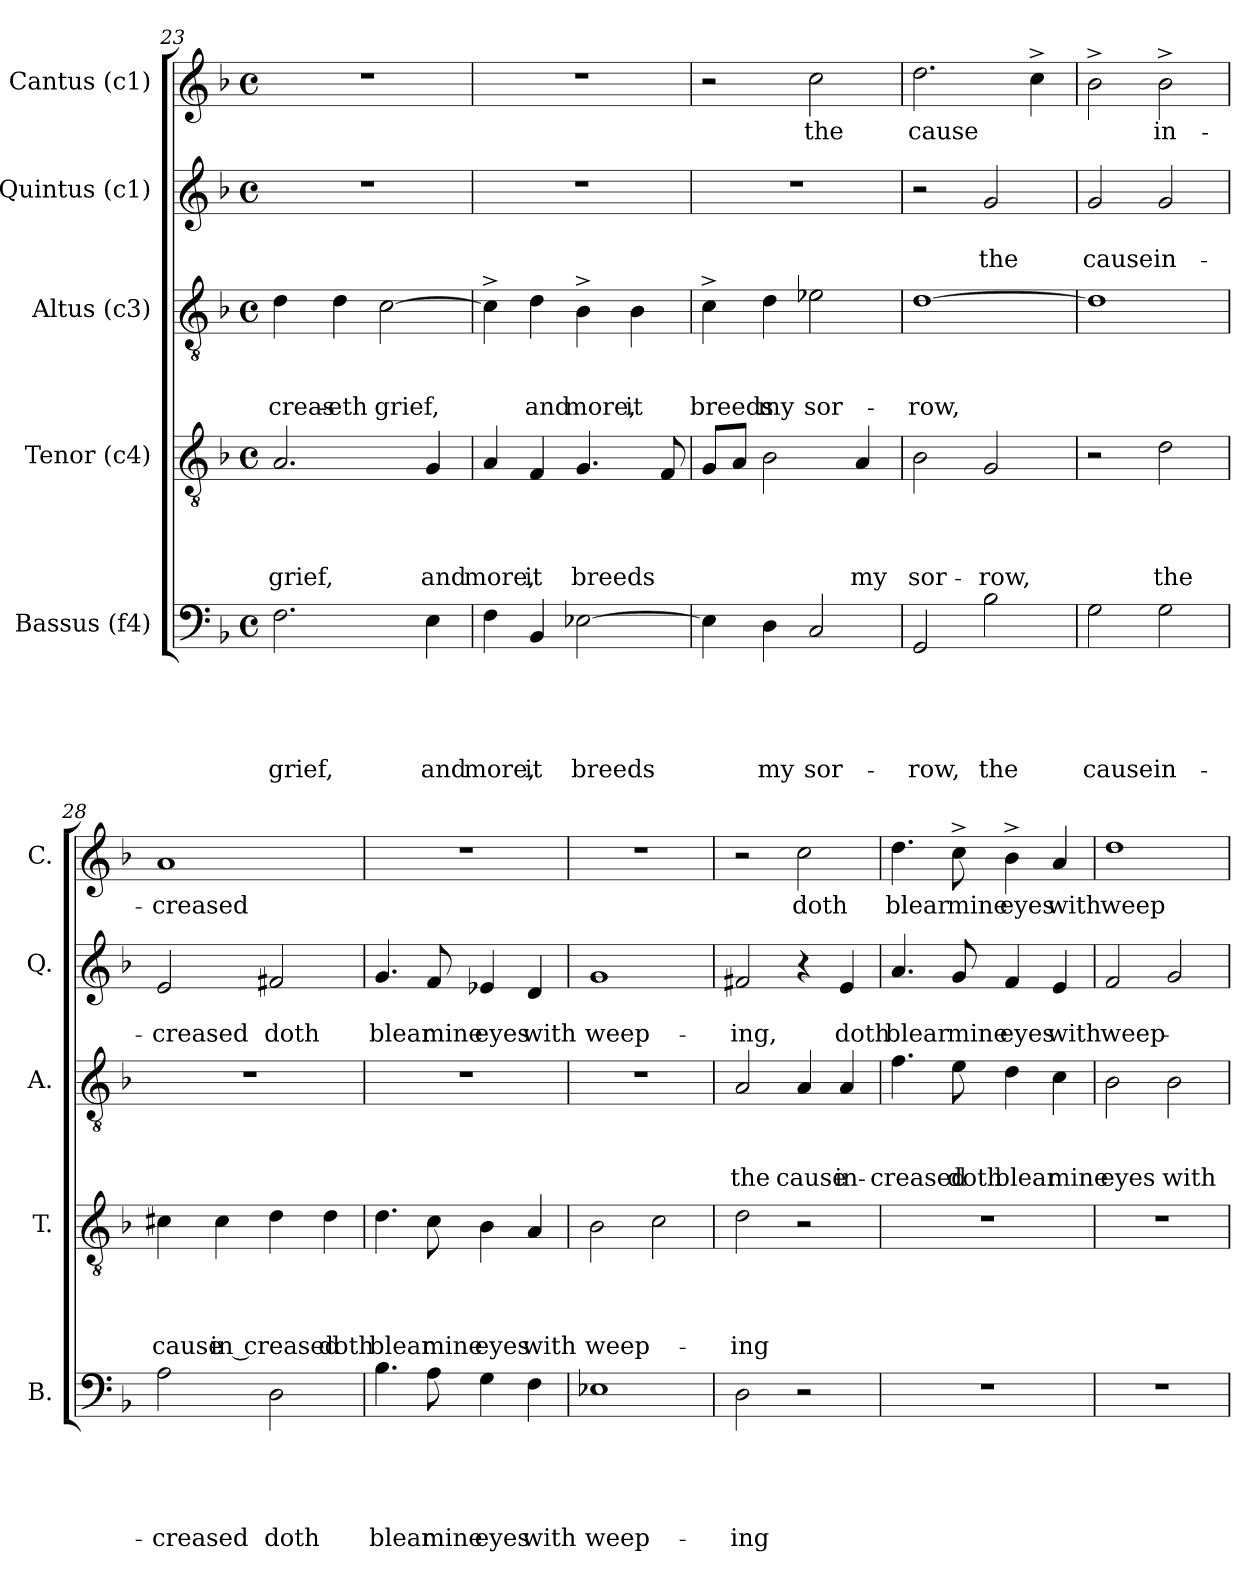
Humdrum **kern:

**kern	**text	**text	**text	**text	**text	**kern	**text	**text	**text	**text	**kern	**text	**text	**text	**kern	**text	**text	**kern	**text
*part5	*part5	*part5	*part5	*part5	*part5	*part4	*part4	*part4	*part4	*part4	*part3	*part3	*part3	*part3	*part2	*part2	*part2	*part1	*part1
*staff5	*staff5	*staff5	*staff5	*staff5	*staff5	*staff4	*staff4	*staff4	*staff4	*staff4	*staff3	*staff3	*staff3	*staff3	*staff2	*staff2	*staff2	*staff1	*staff1
*I"Bassus (f4)	*	*	*	*	*	*I"Tenor (c4)	*	*	*	*	*I"Altus (c3)	*	*	*	*I"Quintus (c1)	*	*	*I"Cantus (c1)	*
*I'B.	*	*	*	*	*	*I'T.	*	*	*	*	*I'A.	*	*	*	*I'Q.	*	*	*I'C.	*
*clefF4	*	*	*	*	*	*clefGv2	*	*	*	*	*clefGv2	*	*	*	*clefG2	*	*	*clefG2	*
*k[b-]	*	*	*	*	*	*k[b-]	*	*	*	*	*k[b-]	*	*	*	*k[b-]	*	*	*k[b-]	*
*F:	*	*	*	*	*	*F:	*	*	*	*	*F:	*	*	*	*F:	*	*	*F:	*
*M4/4	*	*	*	*	*	*M4/4	*	*	*	*	*M4/4	*	*	*	*M4/4	*	*	*M4/4	*
*met(c)	*	*	*	*	*	*met(c)	*	*	*	*	*met(c)	*	*	*	*met(c)	*	*	*met(c)	*
=23	=23	=23	=23	=23	=23	=23	=23	=23	=23	=23	=23	=23	=23	=23	=23	=23	=23	=23	=23
!	!	!	!	!	!LO:LY:b	!	!	!	!	!LO:LY:b	!	!	!	!LO:LY:b	!	!	!	!	!
2.F\	.	.	.	.	grief,	2.A/	.	.	.	grief,	4d\	.	.	-creas-	1r	.	.	1r	.
!	!	!	!	!	!	!	!	!	!	!	!	!	!	!LO:LY:b:rj	!	!	!	!	!
.	.	.	.	.	.	.	.	.	.	.	4d\	.	.	-eth	.	.	.	.	.
!	!	!	!	!	!	!	!	!	!	!	!	!	!	!LO:LY:b	!	!	!	!	!
.	.	.	.	.	.	.	.	.	.	.	[>2c\	.	.	grief,	.	.	.	.	.
!	!	!	!	!	!LO:LY:b	!	!	!	!	!LO:LY:b	!	!	!	!	!	!	!	!	!
4E\	.	.	.	.	and	4G/	.	.	.	and	.	.	.	.	.	.	.	.	.
=24	=24	=24	=24	=24	=24	=24	=24	=24	=24	=24	=24	=24	=24	=24	=24	=24	=24	=24	=24
!	!	!	!	!	!LO:LY:b	!	!	!	!	!LO:LY:b	!	!	!	!	!	!	!	!	!
4F\	.	.	.	.	more,	4A/	.	.	.	more,	4c^>\]	.	.	.	1r	.	.	1r	.
!	!	!	!	!	!LO:LY:b	!	!	!	!	!LO:LY:b	!	!	!	!LO:LY:b	!	!	!	!	!
4BB-/	.	.	.	.	it	4F/	.	.	.	it	4d\	.	.	and	.	.	.	.	.
!	!	!	!	!	!LO:LY:b	!	!	!	!	!LO:LY:b	!	!	!	!LO:LY:b	!	!	!	!	!
[>2E-X\	.	.	.	.	breeds	4.G/	.	.	.	breeds	4B-^>\	.	.	more,	.	.	.	.	.
!	!	!	!	!	!	!	!	!	!	!	!	!	!	!LO:LY:b	!	!	!	!	!
.	.	.	.	.	.	.	.	.	.	.	4B-\	.	.	it	.	.	.	.	.
.	.	.	.	.	.	8F/	.	.	.	.	.	.	.	.	.	.	.	.	.
=25	=25	=25	=25	=25	=25	=25	=25	=25	=25	=25	=25	=25	=25	=25	=25	=25	=25	=25	=25
!	!	!	!	!	!	!	!	!	!	!	!	!	!	!LO:LY:b	!	!	!	!	!
4E-\]	.	.	.	.	.	8G/L	.	.	.	.	4c^>\	.	.	breeds	1r	.	.	2r	.
.	.	.	.	.	.	8A/J	.	.	.	.	.	.	.	.	.	.	.	.	.
!	!	!	!	!	!LO:LY:b	!	!	!	!	!	!	!	!	!LO:LY:b	!	!	!	!	!
4D\	.	.	.	.	my	2B-\	.	.	.	.	4d\	.	.	my	.	.	.	.	.
!	!	!	!	!	!LO:LY:b	!	!	!	!	!	!	!	!	!LO:LY:b	!	!	!	!	!LO:LY:b
2C/	.	.	.	.	sor-	.	.	.	.	.	2e-X\	.	.	sor-	.	.	.	2cc\	the
!	!	!	!	!	!	!	!	!	!	!LO:LY:b	!	!	!	!	!	!	!	!	!
.	.	.	.	.	.	4A/	.	.	.	my	.	.	.	.	.	.	.	.	.
=26	=26	=26	=26	=26	=26	=26	=26	=26	=26	=26	=26	=26	=26	=26	=26	=26	=26	=26	=26
!	!	!	!	!	!LO:LY:b	!	!	!	!	!LO:LY:b	!	!	!	!LO:LY:b	!	!	!	!	!LO:LY:b
2GG/	.	.	.	.	-row,	2B-\	.	.	.	sor-	[>1d	.	.	-row,	2r	.	.	2.dd\	cause
!	!	!	!	!	!LO:LY:b	!	!	!	!	!LO:LY:b	!	!	!	!	!	!	!LO:LY:b	!	!
2B-\	.	.	.	.	the	2G/	.	.	.	-row,	.	.	.	.	2g/	.	the	.	.
.	.	.	.	.	.	.	.	.	.	.	.	.	.	.	.	.	.	4cc^>\	.
=27	=27	=27	=27	=27	=27	=27	=27	=27	=27	=27	=27	=27	=27	=27	=27	=27	=27	=27	=27
!	!	!	!	!	!LO:LY:b	!	!	!	!	!	!	!	!	!	!	!	!LO:LY:b	!	!
2G\	.	.	.	.	cause	2r	.	.	.	.	1d]	.	.	.	2g/	.	cause	2b-^>\	.
!	!	!	!	!	!LO:LY:b	!	!	!	!	!LO:LY:b	!	!	!	!	!	!	!LO:LY:b	!	!LO:LY:b
2G\	.	.	.	.	in-	2d\	.	.	.	the	.	.	.	.	2g/	.	in-	2b-^>\	in-
!!LO:LB:g=z
=28	=28	=28	=28	=28	=28	=28	=28	=28	=28	=28	=28	=28	=28	=28	=28	=28	=28	=28	=28
!	!	!	!	!	!LO:LY:b	!	!	!	!	!LO:LY:b	!	!	!	!	!	!	!LO:LY:b	!	!LO:LY:b
2A\	.	.	.	.	-creased	4c#X\	.	.	.	cause	1r	.	.	.	2e/	.	-creased	1a	-creased
!	!	!	!	!	!	!	!	!	!	!LO:LY:b	!	!	!	!	!	!	!	!	!
.	.	.	.	.	.	4c#\	.	.	.	in creased	.	.	.	.	.	.	.	.	.
!	!	!	!	!	!LO:LY:b	!	!	!	!	!	!	!	!	!	!	!	!LO:LY:b	!	!
2D\	.	.	.	.	doth	4d\	.	.	.	.	.	.	.	.	2f#X/	.	doth	.	.
!	!	!	!	!	!	!	!	!	!	!LO:LY:b	!	!	!	!	!	!	!	!	!
.	.	.	.	.	.	4d\	.	.	.	doth	.	.	.	.	.	.	.	.	.
=29	=29	=29	=29	=29	=29	=29	=29	=29	=29	=29	=29	=29	=29	=29	=29	=29	=29	=29	=29
!	!	!	!	!	!LO:LY:b	!	!	!	!	!LO:LY:b	!	!	!	!	!	!	!LO:LY:b	!	!
4.B-\	.	.	.	.	blear	4.d\	.	.	.	blear	1r	.	.	.	4.g/	.	blear	1r	.
!	!	!	!	!	!LO:LY:b	!	!	!	!	!LO:LY:b	!	!	!	!	!	!	!LO:LY:b	!	!
8A\	.	.	.	.	mine	8c\	.	.	.	mine	.	.	.	.	8f/	.	mine	.	.
!	!	!	!	!	!LO:LY:b	!	!	!	!	!LO:LY:b	!	!	!	!	!	!	!LO:LY:b	!	!
4G\	.	.	.	.	eyes	4B-\	.	.	.	eyes	.	.	.	.	4e-X/	.	eyes	.	.
!	!	!	!	!	!LO:LY:b	!	!	!	!	!LO:LY:b	!	!	!	!	!	!	!LO:LY:b	!	!
4F\	.	.	.	.	with	4A/	.	.	.	with	.	.	.	.	4d/	.	with	.	.
=30	=30	=30	=30	=30	=30	=30	=30	=30	=30	=30	=30	=30	=30	=30	=30	=30	=30	=30	=30
!	!	!	!	!	!LO:LY:b	!	!	!	!	!LO:LY:b	!	!	!	!	!	!	!LO:LY:b	!	!
1E-X	.	.	.	.	weep-	2B-\	.	.	.	weep-	1r	.	.	.	1g	.	weep-	1r	.
.	.	.	.	.	.	2c\	.	.	.	.	.	.	.	.	.	.	.	.	.
=31	=31	=31	=31	=31	=31	=31	=31	=31	=31	=31	=31	=31	=31	=31	=31	=31	=31	=31	=31
!	!	!	!	!	!LO:LY:b	!	!	!	!	!LO:LY:b	!	!	!	!LO:LY:b	!	!	!LO:LY:b	!	!
2D\	.	.	.	.	-ing	2d\	.	.	.	-ing	2A/	.	.	the	2f#X/	.	-ing,	2r	.
!	!	!	!	!	!	!	!	!	!	!	!	!	!	!LO:LY:b	!	!	!	!	!LO:LY:b
2r	.	.	.	.	.	2r	.	.	.	.	4A/	.	.	cause	4r	.	.	2cc\	doth
!	!	!	!	!	!	!	!	!	!	!	!	!	!	!LO:LY:b	!	!	!LO:LY:b	!	!
.	.	.	.	.	.	.	.	.	.	.	4A/	.	.	in-	4e/	.	doth	.	.
=32	=32	=32	=32	=32	=32	=32	=32	=32	=32	=32	=32	=32	=32	=32	=32	=32	=32	=32	=32
!	!	!	!	!	!	!	!	!	!	!	!	!	!	!LO:LY:b	!	!	!LO:LY:b	!	!LO:LY:b
1r	.	.	.	.	.	1r	.	.	.	.	4.f\	.	.	-creased	4.a/	.	blear	4.dd\	blear
!	!	!	!	!	!	!	!	!	!	!	!	!	!	!LO:LY:b	!	!	!LO:LY:b	!	!LO:LY:b
.	.	.	.	.	.	.	.	.	.	.	8e\	.	.	doth	8g/	.	mine	8cc^>\	mine
!	!	!	!	!	!	!	!	!	!	!	!	!	!	!LO:LY:b	!	!	!LO:LY:b	!	!LO:LY:b
.	.	.	.	.	.	.	.	.	.	.	4d\	.	.	blear	4f/	.	eyes	4b-^>\	eyes
!	!	!	!	!	!	!	!	!	!	!	!	!	!	!LO:LY:b	!	!	!LO:LY:b	!	!LO:LY:b
.	.	.	.	.	.	.	.	.	.	.	4c\	.	.	mine	4e/	.	with	4a/	with
=33	=33	=33	=33	=33	=33	=33	=33	=33	=33	=33	=33	=33	=33	=33	=33	=33	=33	=33	=33
!	!	!	!	!	!	!	!	!	!	!	!	!	!	!LO:LY:b	!	!	!LO:LY:b	!	!LO:LY:b
1r	.	.	.	.	.	1r	.	.	.	.	2B-\	.	.	eyes	2f/	.	weep-	1dd	weep-
!	!	!	!	!	!	!	!	!	!	!	!	!	!	!LO:LY:b	!	!	!	!	!
.	.	.	.	.	.	.	.	.	.	.	2B-\	.	.	with	2g/	.	.	.	.
=	=	=	=	=	=	=	=	=	=	=	=	=	=	=	=	=	=	=	=
*-	*-	*-	*-	*-	*-	*-	*-	*-	*-	*-	*-	*-	*-	*-	*-	*-	*-	*-	*-
